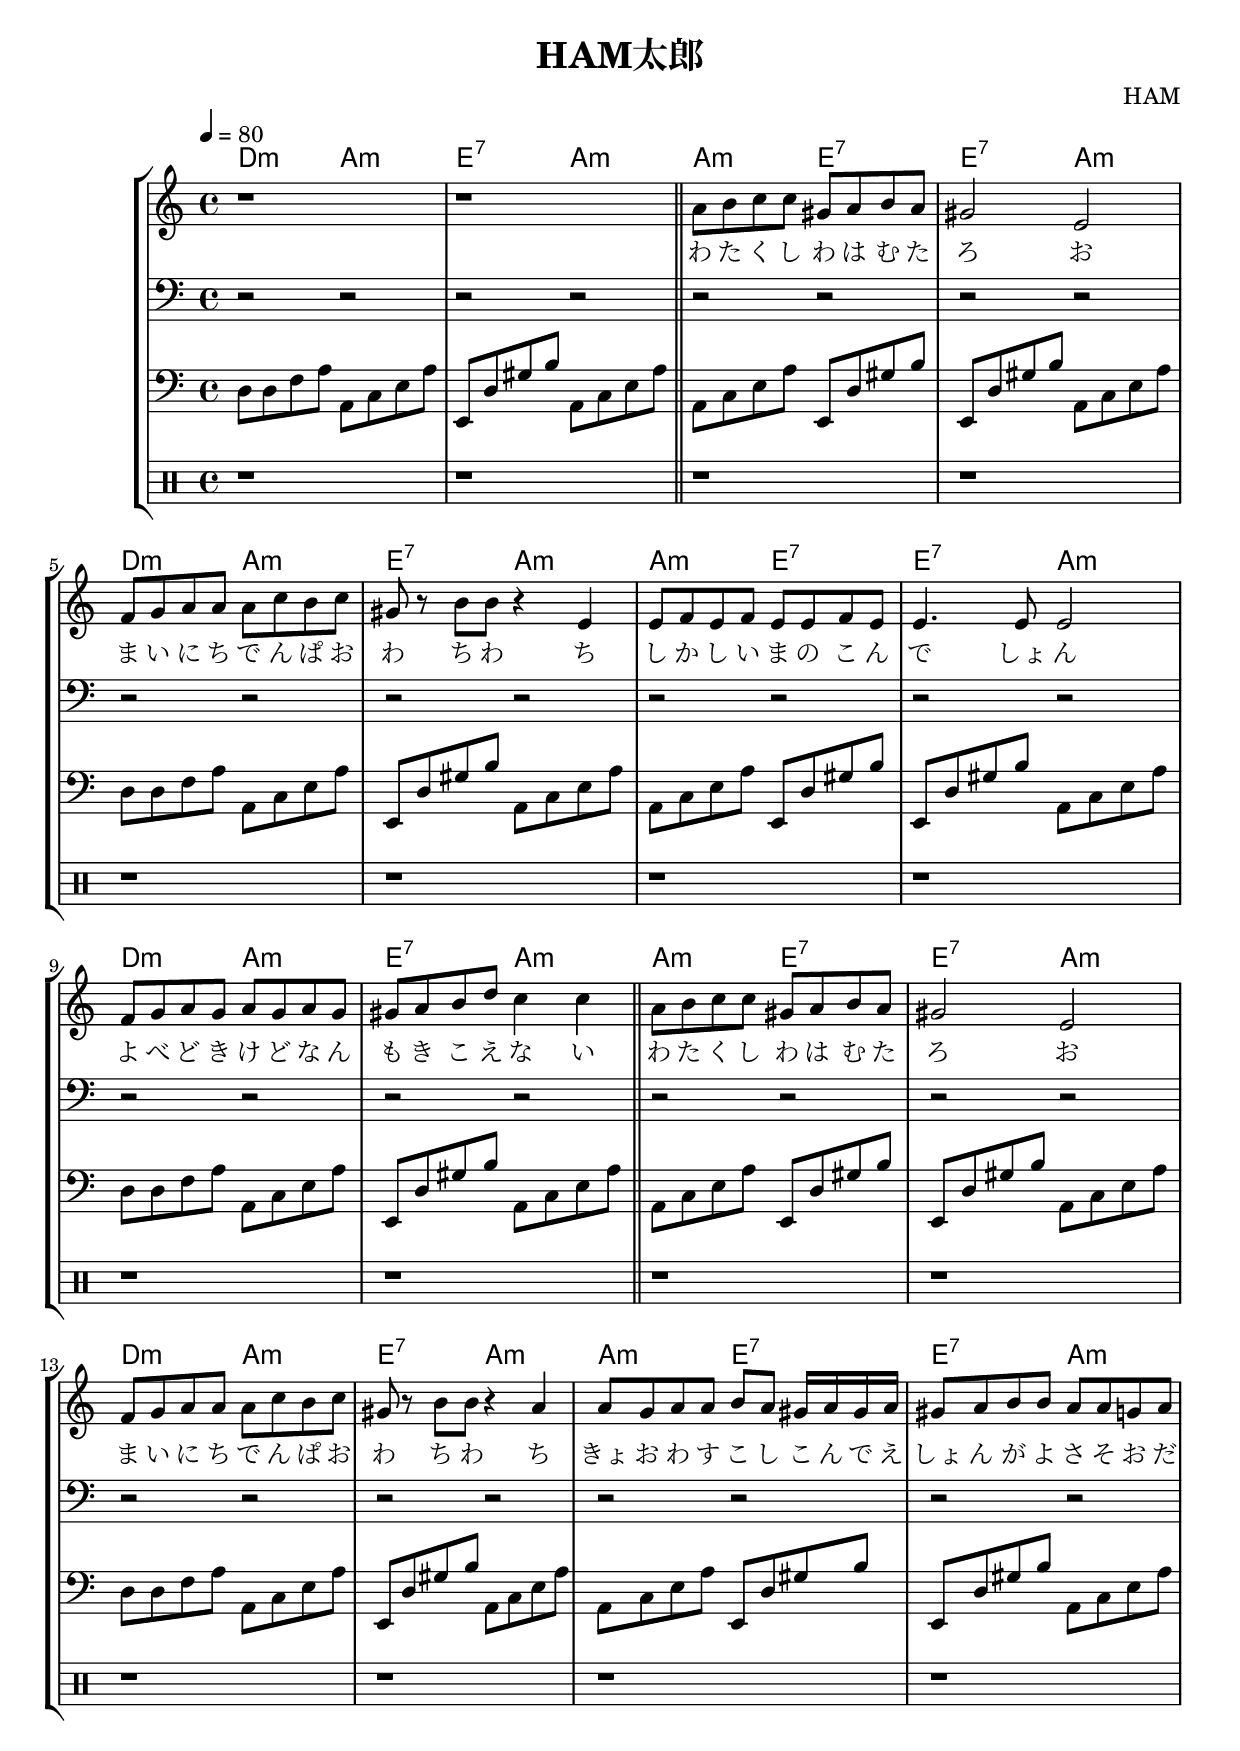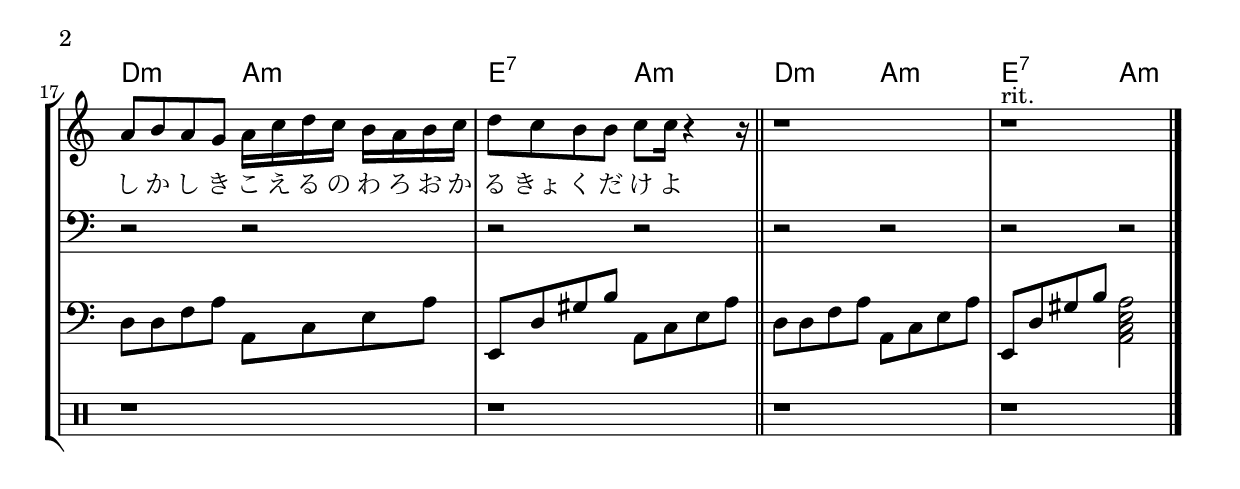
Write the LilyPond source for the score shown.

\version "2.12.1"

\header {
	title = \markup {HAM太郎}
	composer = \markup \center-column {HAM}
}

harmony = \chordmode {
	d2:m a:m e:7 a:m 

	a:m e:7 e:7 a:m d:m a:m e:7 a:m a:m e:7 e:7 a:m d:m a:m e:7 a:m 

	a:m e:7 e:7 a:m d:m a:m e:7 a:m a:m e:7 e:7 a:m d:m a:m e:7 a:m 

	d:m a:m e:7 a:m 
}

melody = {
	\key c \major
	\tempo 4 = 80
	r1 | r1   
	\set Staff.midiInstrument = #"fss0.23"
	 a'8  b'8  c''8  c''8  gis'8  a'8  b'8  a'8 
	gis'2  e'2 
	f'8  g'8  a'8  a'8  a'8  c''8  b'8  c''8 
	gis'8  r8  b'8  b'8  r4  e'4 
	e'8  f'8  e'8  f'8  e'8  e'8  f'8  e'8 
	e'4.  e'8  e'2 
	f'8  g'8  a'8  g'8  a'8  g'8  a'8  g'8 
	gis'8  a'8  b'8  d''8  c''4  c''4
	\set Staff.midiInstrument = #"fss0.23"
	 a'8  b'8  c''8  c''8  gis'8  a'8  b'8  a'8 
	gis'2  e'2 
	f'8  g'8  a'8  a'8  a'8  c''8  b'8  c''8 
	gis'8  r8  b'8  b'8  r4  a'4 
	a'8  g'8  a'8  a'8  b'8  a'8  gis'16  a'16  gis'16  a'16 
	gis'8  a'8  b'8  b'8  a'8  a'8  g'8  a'8 
	a'8  b'8  a'8  g'8  a'16  c''16  d''16  c''16  b'16  a'16  b'16  c''16 
	d''8  c''8  b'8  b'8  c''8  c''16  	r4~r16 	r1 | r1^"rit." \bar "|."
}

words = \lyricmode {
	
	わ  た  く  し  わ  は  む  た  ろ  お  ま  い  に  ち  で  ん  ぱ  お  わ  ち  わ  ち  し  か  し  い  ま  の  こ  ん  で  しょ  ん  よ  べ  ど  き  け  ど  な  ん  も  き  こ  え  な  い  
	わ  た  く  し  わ  は  む  た  ろ  お  ま  い  に  ち  で  ん  ぱ  お  わ  ち  わ  ち  きょ  お  わ  す  こ  し  こ  ん  で  え  しょ  ん  が  よ  さ  そ  お  だ  し  か  し  き  こ  え  る  の  わ  ろ  お  か  る  きょ  く  だ  け  よ  
	
}

tempochange = {
	\tempo 4 = 80
	r1 | r1 \bar "||"
	\tempo 4 = 80
	r1 | r1 | r1 | r1 | r1 | r1 | r1 | r1 \bar "||"
	\tempo 4 = 80
	r1 | r1 | r1 | r1 | r1 | r1 | r1 | r1 \bar "||"
	\tempo 4 = 80
	r1 | \tempo 4 = 60 r2 \tempo 4 = 53 r2 \bar "|."
}

mainacc = {
	\clef bass
	\set Staff.midiInstrument = #"Steel Drums"
	\key c \major
	\tempo 4 = 80
	r2
	r2
	r2
	r2
	\bar "||"

	\set Staff.midiInstrument = #"Steel Drums"
	r2
	r2
	r2
	r2
	r2
	r2
	r2
	r2
	r2
	r2
	r2
	r2
	r2
	r2
	r2
	r2
	\bar "||"

	\set Staff.midiInstrument = #"Steel Drums"
	r2
	r2
	r2
	r2
	r2
	r2
	r2
	r2
	r2
	r2
	r2
	r2
	r2
	r2
	r2
	r2
	\bar "||"

	\set Staff.midiInstrument = #"Steel Drums"
	r2
	r2
	r2
	r2
	\bar "|."
}

subacc = {
	\clef bass
	\set Staff.midiInstrument = #"Shamisen"
	\key c \major
	\tempo 4 = 80
	d8 d8 f8 a8
	a,8 c8 e8 a8
	e,8 d8 gis8 b8
	a,8 c8 e8 a8
	\bar "||"

	\set Staff.midiInstrument = #"Shamisen"
	a,8 c8 e8 a8
	e,8 d8 gis8 b8
	e,8 d8 gis8 b8
	a,8 c8 e8 a8
	d8 d8 f8 a8
	a,8 c8 e8 a8
	e,8 d8 gis8 b8
	a,8 c8 e8 a8
	a,8 c8 e8 a8
	e,8 d8 gis8 b8
	e,8 d8 gis8 b8
	a,8 c8 e8 a8
	d8 d8 f8 a8
	a,8 c8 e8 a8
	e,8 d8 gis8 b8
	a,8 c8 e8 a8
	\bar "||"

	\set Staff.midiInstrument = #"Shamisen"
	a,8 c8 e8 a8
	e,8 d8 gis8 b8
	e,8 d8 gis8 b8
	a,8 c8 e8 a8
	d8 d8 f8 a8
	a,8 c8 e8 a8
	e,8 d8 gis8 b8
	a,8 c8 e8 a8
	a,8 c8 e8 a8
	e,8 d8 gis8 b8
	e,8 d8 gis8 b8
	a,8 c8 e8 a8
	d8 d8 f8 a8
	a,8 c8 e8 a8
	e,8 d8 gis8 b8
	a,8 c8 e8 a8
	\bar "||"

	\set Staff.midiInstrument = #"Shamisen"
	d8 d8 f8 a8
	a,8 c8 e8 a8
	e,8 d8 gis8 b8
	<a, c e a>2
	\bar "|."
}

percA = {
	\drummode {
	r1 |r1 \bar "||"
	r1 |r1 |r1 |r1 |r1 |r1 |r1 |r1 \bar "||"
	r1 |r1 |r1 |r1 |r1 |r1 |r1 |r1 \bar "||"
	r1 |r1 \bar "|."
	}
}

percB = {
	\drummode {
	r1 |r1 \bar "||"
	r1 |r1 |r1 |r1 |r1 |r1 |r1 |r1 \bar "||"
	r1 |r1 |r1 |r1 |r1 |r1 |r1 |r1 \bar "||"
	r1 |r1 \bar "|."
	}
}

percC = {
	\drummode {
	r1 |r1 \bar "||"
	r1 |r1 |r1 |r1 |r1 |r1 |r1 |r1 \bar "||"
	r1 |r1 |r1 |r1 |r1 |r1 |r1 |r1 \bar "||"
	r1 |r1 \bar "|."
	}
}

percD = {
	\drummode {
	r1 |r1 \bar "||"
	r1 |r1 |r1 |r1 |r1 |r1 |r1 |r1 \bar "||"
	r1 |r1 |r1 |r1 |r1 |r1 |r1 |r1 \bar "||"
	r1 |r1 \bar "|."
	}
}

percE = {
	\drummode {
	r1 |r1 \bar "||"
	r1 |r1 |r1 |r1 |r1 |r1 |r1 |r1 \bar "||"
	r1 |r1 |r1 |r1 |r1 |r1 |r1 |r1 \bar "||"
	r1 |r1 \bar "|."
	}
}

\score {
	<<
		\new StaffGroup <<
			\new ChordNames {\harmony}
			\new Voice = "melody" {\melody}
			\new Lyrics \lyricsto "melody" \words
			\new Staff = "mainacc" {\mainacc}
			\new Staff = "subacc" {\subacc}
			\new DrumStaff <<
				\new DrumVoice {\percA}
				\new DrumVoice {\percB}
				\new DrumVoice {\percC}
				\new DrumVoice {\percD}
				\new DrumVoice {\percE}
			>>
		>>
	>>
	\layout { }
}
